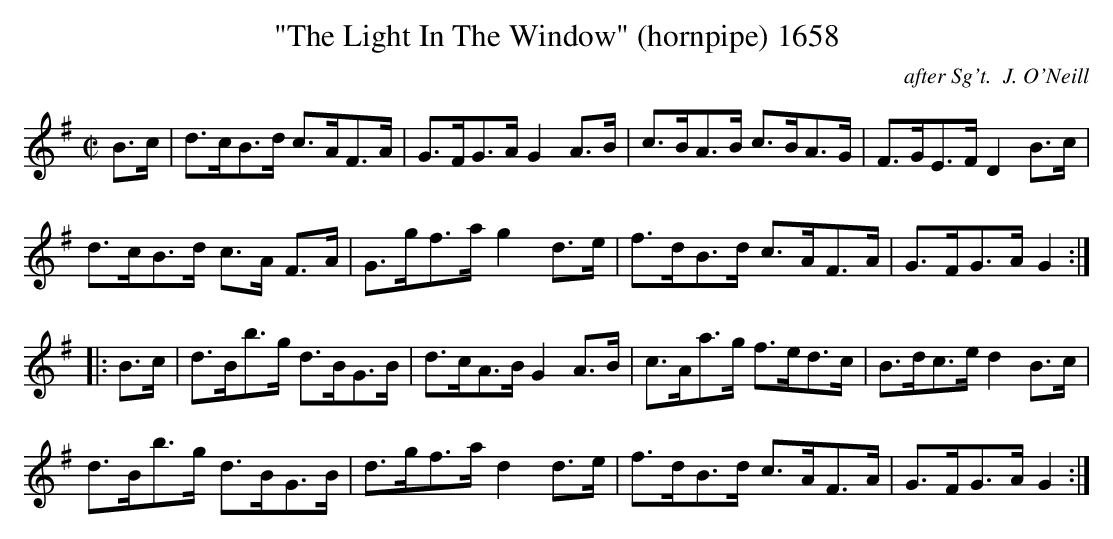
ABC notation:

X:1
T:"The Light In The Window" (hornpipe) 1658
C:after Sg't.  J. O'Neill
BRENNAN July 2003 (HTTP://WWW.SOSYOURMOM.COM)
M:C|
L:1/8
K:G
B3/2c/2|d3/2c/2B3/2d/2 c3/2A/2F3/2A/2|G3/2F/2G3/2A/2 G2A3/2B/2|c3/2B/2A3/2B/2 c3/2B/2A3/2G/2|F3/2G/2E3/2F/2 D2B3/2c/2|
d3/2c/2B3/2d/2 c3/2A/2 F3/2A/2|G3/2g/2f3/2a/2 g2d3/2e/2|f3/2d/2B3/2d/2 c3/2A/2F3/2A/2|G3/2F/2G3/2A/2 G2:|
|:B3/2c/2|d3/2B/2b3/2g/2 d3/2B/2G3/2B/2|d3/2c/2A3/2B/2 G2A3/2B/2|c3/2A/2a3/2g/2 f3/2e/2d3/2c/2|B3/2d/2c3/2e/2 d2B3/2c/2|
d3/2B/2b3/2g/2 d3/2B/2G3/2B/2|d3/2g/2f3/2a/2 d2d3/2e/2|f3/2d/2B3/2d/2 c3/2A/2F3/2A/2|G3/2F/2G3/2A/2 G2:|
